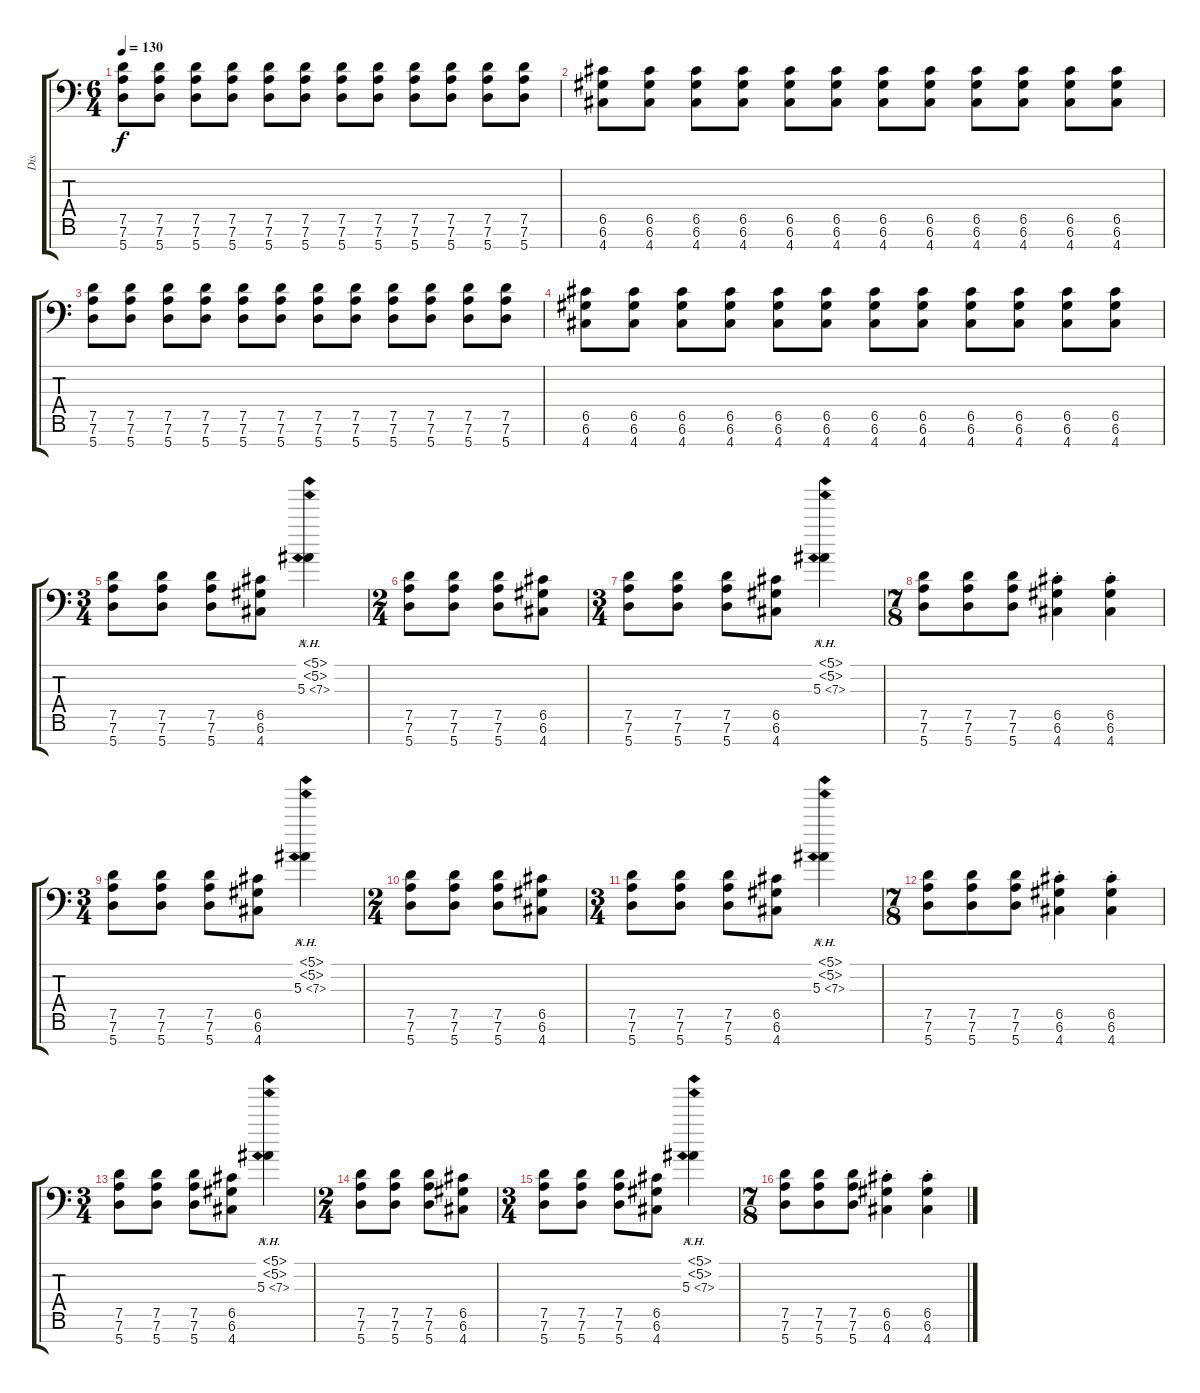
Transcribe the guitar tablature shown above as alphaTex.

\track (" Dis" " Dis") {instrument overdrivenguitar}
\staff {score tabs}
\tuning (D4 A3 F3 C3 G2 D2 A1) {hide}
\ts (6 4)
\tempo 130
\clef f4
\ks c
(7.5 7.6 5.7).8{dy f} (7.5 7.6 5.7).8 (7.5 7.6 5.7).8 (7.5 7.6 5.7).8 (7.5 7.6 5.7).8 (7.5 7.6 5.7).8 (7.5 7.6 5.7).8 (7.5 7.6 5.7).8 (7.5 7.6 5.7).8 (7.5 7.6 5.7).8 (7.5 7.6 5.7).8 (7.5 7.6 5.7).8 |
(6.5 6.6 4.7).8 (6.5 6.6 4.7).8 (6.5 6.6 4.7).8 (6.5 6.6 4.7).8 (6.5 6.6 4.7).8 (6.5 6.6 4.7).8 (6.5 6.6 4.7).8 (6.5 6.6 4.7).8 (6.5 6.6 4.7).8 (6.5 6.6 4.7).8 (6.5 6.6 4.7).8 (6.5 6.6 4.7).8 |
(7.5 7.6 5.7).8 (7.5 7.6 5.7).8 (7.5 7.6 5.7).8 (7.5 7.6 5.7).8 (7.5 7.6 5.7).8 (7.5 7.6 5.7).8 (7.5 7.6 5.7).8 (7.5 7.6 5.7).8 (7.5 7.6 5.7).8 (7.5 7.6 5.7).8 (7.5 7.6 5.7).8 (7.5 7.6 5.7).8 |
(6.5 6.6 4.7).8 (6.5 6.6 4.7).8 (6.5 6.6 4.7).8 (6.5 6.6 4.7).8 (6.5 6.6 4.7).8 (6.5 6.6 4.7).8 (6.5 6.6 4.7).8 (6.5 6.6 4.7).8 (6.5 6.6 4.7).8 (6.5 6.6 4.7).8 (6.5 6.6 4.7).8 (6.5 6.6 4.7).8 |
\ts (3 4)
(7.5 7.6 5.7).8 (7.5 7.6 5.7).8 (7.5 7.6 5.7).8 (6.5 6.6 4.7).8 (5.1{nh} 5.2{nh} 5.3{ah 2}).4 |
\ts (2 4)
(7.5 7.6 5.7).8 (7.5 7.6 5.7).8 (7.5 7.6 5.7).8 (6.5 6.6 4.7).8 |
\ts (3 4)
(7.5 7.6 5.7).8 (7.5 7.6 5.7).8 (7.5 7.6 5.7).8 (6.5 6.6 4.7).8 (5.1{nh} 5.2{nh} 5.3{ah 2}).4 |
\ts (7 8)
(7.5 7.6 5.7).8 (7.5 7.6 5.7).8 (7.5 7.6 5.7).8 (6.5{st} 6.6{st} 4.7{st}).4 (6.5{st} 6.6{st} 4.7{st}).4 |
\ts (3 4)
(7.5 7.6 5.7).8 (7.5 7.6 5.7).8 (7.5 7.6 5.7).8 (6.5 6.6 4.7).8 (5.1{nh} 5.2{nh} 5.3{ah 2}).4 |
\ts (2 4)
(7.5 7.6 5.7).8 (7.5 7.6 5.7).8 (7.5 7.6 5.7).8 (6.5 6.6 4.7).8 |
\ts (3 4)
(7.5 7.6 5.7).8 (7.5 7.6 5.7).8 (7.5 7.6 5.7).8 (6.5 6.6 4.7).8 (5.1{nh} 5.2{nh} 5.3{ah 2}).4 |
\ts (7 8)
(7.5 7.6 5.7).8 (7.5 7.6 5.7).8 (7.5 7.6 5.7).8 (6.5{st} 6.6{st} 4.7{st}).4 (6.5{st} 6.6{st} 4.7{st}).4 |
\ts (3 4)
(7.5 7.6 5.7).8 (7.5 7.6 5.7).8 (7.5 7.6 5.7).8 (6.5 6.6 4.7).8 (5.1{nh} 5.2{nh} 5.3{ah 2}).4 |
\ts (2 4)
(7.5 7.6 5.7).8 (7.5 7.6 5.7).8 (7.5 7.6 5.7).8 (6.5 6.6 4.7).8 |
\ts (3 4)
(7.5 7.6 5.7).8 (7.5 7.6 5.7).8 (7.5 7.6 5.7).8 (6.5 6.6 4.7).8 (5.1{nh} 5.2{nh} 5.3{ah 2}).4 |
\ts (7 8)
(7.5 7.6 5.7).8 (7.5 7.6 5.7).8 (7.5 7.6 5.7).8 (6.5{st} 6.6{st} 4.7{st}).4 (6.5{st} 6.6{st} 4.7{st}).4
